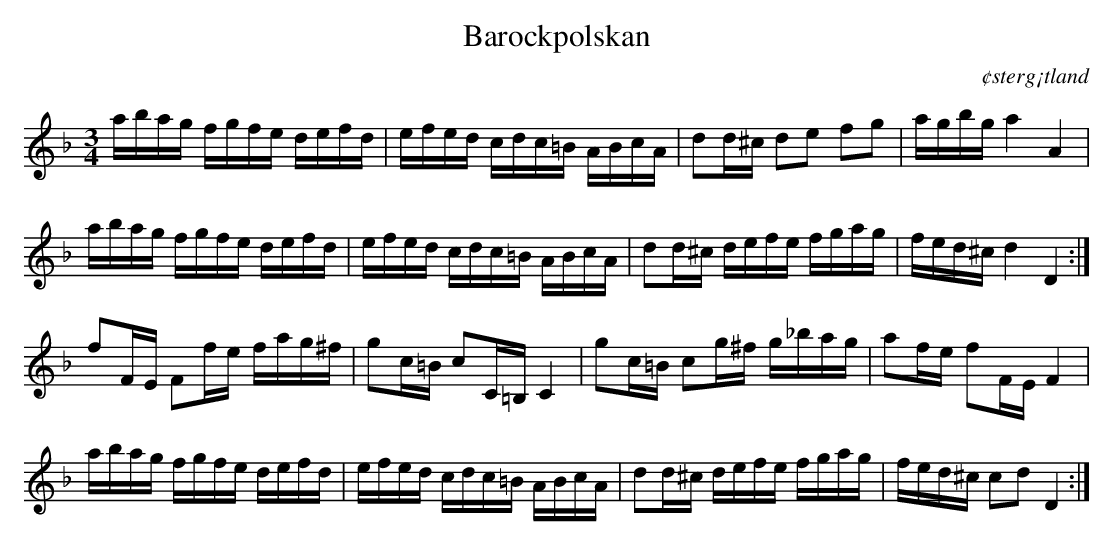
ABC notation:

X:1
T:Barockpolskan
O:¢sterg¡tland
M:3/4
L:1/16
K:Dm
abag fgfe defd|efed cdc=B ABcA|d2d^c d2e2 f2g2 | agbg a4A4|
abag fgfe defd|efed cdc=B ABcA|d2d^c defe fgag|fed^c d4D4:|
f2FE F2fe fag^f|g2c=B c2C=B,C4|g2c=B c2g^f g_bag| a2fe f2FE F4|
abag fgfe defd|efed cdc=B ABcA|d2d^c defe fgag|fed^c c2d2 D4:|
